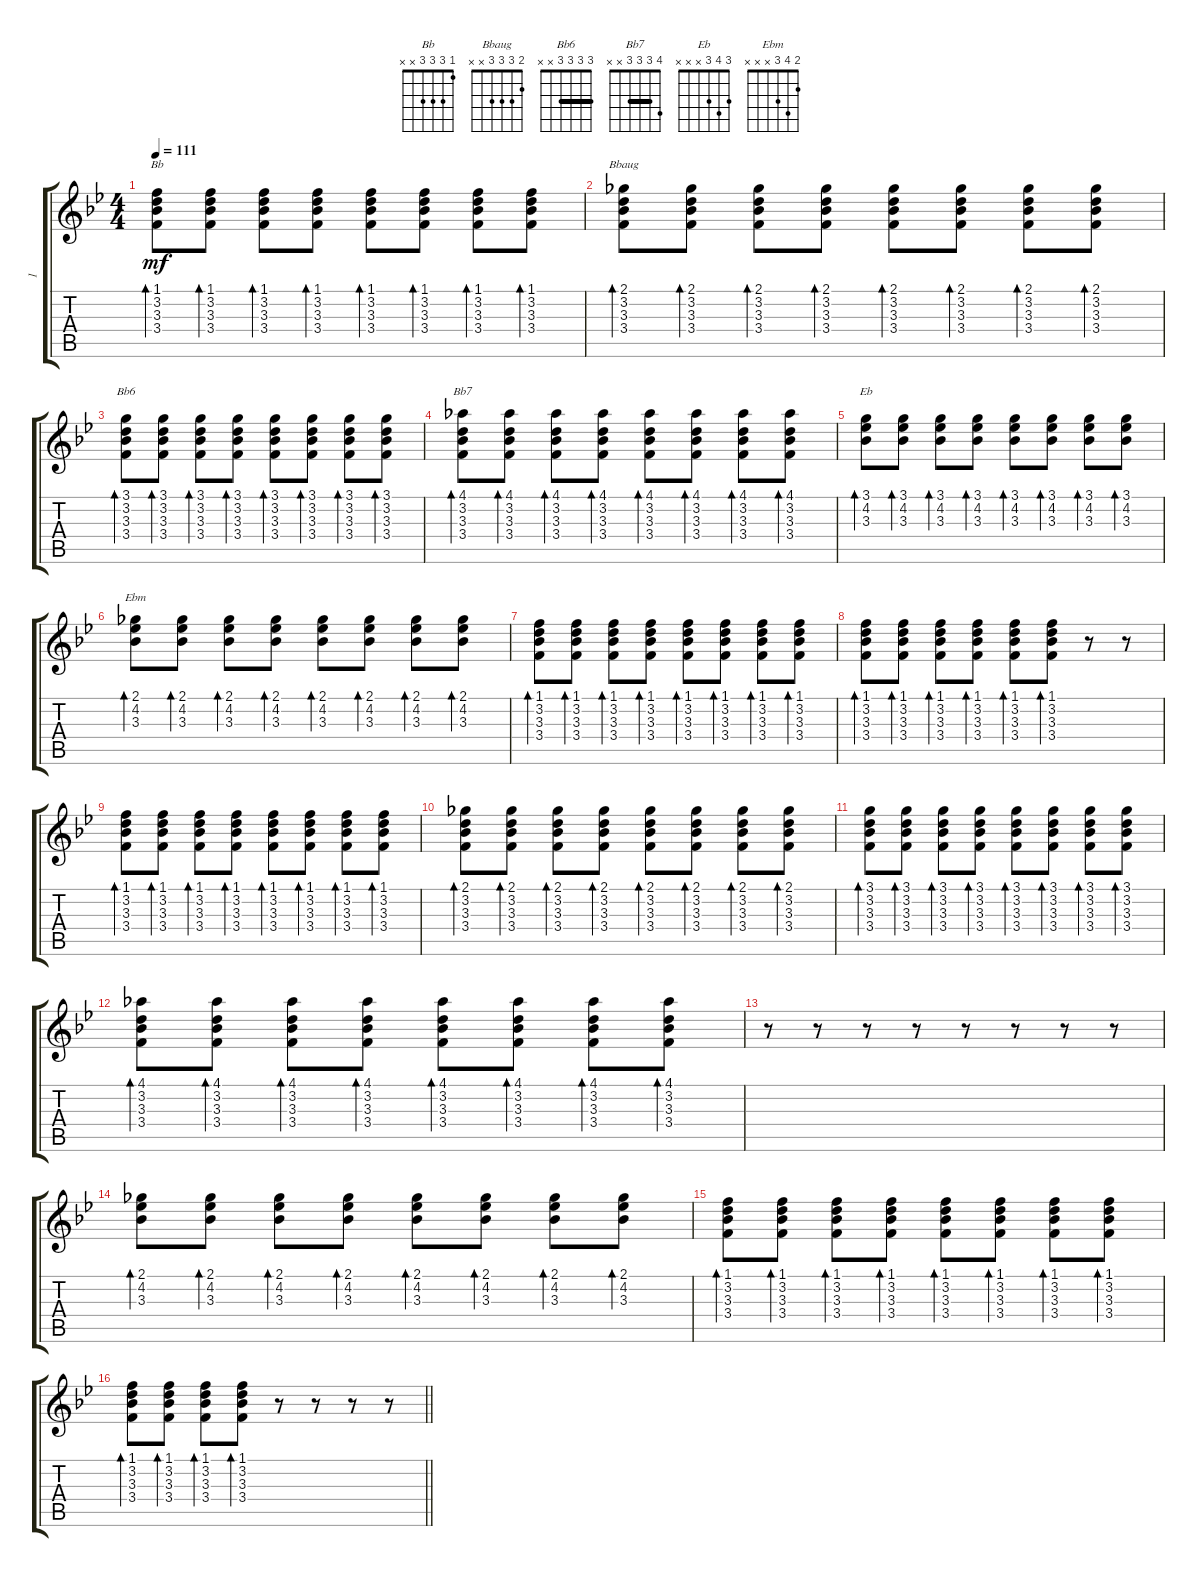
\track ("1" "1") {instrument acousticguitarsteel}
\staff {score tabs}
\tuning (E4 B3 G3 D3 A2 E2) {hide}
\chord ("Bb" 1 3 3 3 x x)
\chord ("Bbaug" 2 3 3 3 x x)
\chord ("Bb6" 3 3 3 3 x x) {barre 3}
\chord ("Bb7" 4 3 3 3 x x) {barre 3}
\chord ("Eb" 3 4 3 x x x)
\chord ("Ebm" 2 4 3 x x x)
\ts (4 4)
\tempo 111
\clef g2
\ks bb
(1.1 3.2 3.3 3.4).8{bd 30 ch "Bb" dy mf instrument acousticguitarsteel} (1.1 3.2 3.3 3.4).8{bd 30} (1.1 3.2 3.3 3.4).8{bd 30} (1.1 3.2 3.3 3.4).8{bd 30} (1.1 3.2 3.3 3.4).8{bd 30} (1.1 3.2 3.3 3.4).8{bd 30} (1.1 3.2 3.3 3.4).8{bd 30} (1.1 3.2 3.3 3.4).8{bd 30} |
(2.1 3.2 3.3 3.4).8{bd 30 ch "Bbaug"} (2.1 3.2 3.3 3.4).8{bd 30} (2.1 3.2 3.3 3.4).8{bd 30} (2.1 3.2 3.3 3.4).8{bd 30} (2.1 3.2 3.3 3.4).8{bd 30} (2.1 3.2 3.3 3.4).8{bd 30} (2.1 3.2 3.3 3.4).8{bd 30} (2.1 3.2 3.3 3.4).8{bd 30} |
(3.1 3.2 3.3 3.4).8{bd 30 ch "Bb6"} (3.1 3.2 3.3 3.4).8{bd 30} (3.1 3.2 3.3 3.4).8{bd 30} (3.1 3.2 3.3 3.4).8{bd 30} (3.1 3.2 3.3 3.4).8{bd 30} (3.1 3.2 3.3 3.4).8{bd 30} (3.1 3.2 3.3 3.4).8{bd 30} (3.1 3.2 3.3 3.4).8{bd 30} |
(4.1 3.2 3.3 3.4).8{bd 30 ch "Bb7"} (4.1 3.2 3.3 3.4).8{bd 30} (4.1 3.2 3.3 3.4).8{bd 30} (4.1 3.2 3.3 3.4).8{bd 30} (4.1 3.2 3.3 3.4).8{bd 30} (4.1 3.2 3.3 3.4).8{bd 30} (4.1 3.2 3.3 3.4).8{bd 30} (4.1 3.2 3.3 3.4).8{bd 30} |
(3.1 4.2 3.3).8{bd 30 ch "Eb"} (3.1 4.2 3.3).8{bd 30} (3.1 4.2 3.3).8{bd 30} (3.1 4.2 3.3).8{bd 30} (3.1 4.2 3.3).8{bd 30} (3.1 4.2 3.3).8{bd 30} (3.1 4.2 3.3).8{bd 30} (3.1 4.2 3.3).8{bd 30} |
(2.1 4.2 3.3).8{bd 30 ch "Ebm"} (2.1 4.2 3.3).8{bd 30} (2.1 4.2 3.3).8{bd 30} (2.1 4.2 3.3).8{bd 30} (2.1 4.2 3.3).8{bd 30} (2.1 4.2 3.3).8{bd 30} (2.1 4.2 3.3).8{bd 30} (2.1 4.2 3.3).8{bd 30} |
(1.1 3.2 3.3 3.4).8{bd 30} (1.1 3.2 3.3 3.4).8{bd 30} (1.1 3.2 3.3 3.4).8{bd 30} (1.1 3.2 3.3 3.4).8{bd 30} (1.1 3.2 3.3 3.4).8{bd 30} (1.1 3.2 3.3 3.4).8{bd 30} (1.1 3.2 3.3 3.4).8{bd 30} (1.1 3.2 3.3 3.4).8{bd 30} |
(1.1 3.2 3.3 3.4).8{bd 30} (1.1 3.2 3.3 3.4).8{bd 30} (1.1 3.2 3.3 3.4).8{bd 30} (1.1 3.2 3.3 3.4).8{bd 30} (1.1 3.2 3.3 3.4).8{bd 30} (1.1 3.2 3.3 3.4).8{bd 30} r.8 r.8 |
(1.1 3.2 3.3 3.4).8{bd 30} (1.1 3.2 3.3 3.4).8{bd 30} (1.1 3.2 3.3 3.4).8{bd 30} (1.1 3.2 3.3 3.4).8{bd 30} (1.1 3.2 3.3 3.4).8{bd 30} (1.1 3.2 3.3 3.4).8{bd 30} (1.1 3.2 3.3 3.4).8{bd 30} (1.1 3.2 3.3 3.4).8{bd 30} |
(2.1 3.2 3.3 3.4).8{bd 30} (2.1 3.2 3.3 3.4).8{bd 30} (2.1 3.2 3.3 3.4).8{bd 30} (2.1 3.2 3.3 3.4).8{bd 30} (2.1 3.2 3.3 3.4).8{bd 30} (2.1 3.2 3.3 3.4).8{bd 30} (2.1 3.2 3.3 3.4).8{bd 30} (2.1 3.2 3.3 3.4).8{bd 30} |
(3.1 3.2 3.3 3.4).8{bd 30} (3.1 3.2 3.3 3.4).8{bd 30} (3.1 3.2 3.3 3.4).8{bd 30} (3.1 3.2 3.3 3.4).8{bd 30} (3.1 3.2 3.3 3.4).8{bd 30} (3.1 3.2 3.3 3.4).8{bd 30} (3.1 3.2 3.3 3.4).8{bd 30} (3.1 3.2 3.3 3.4).8{bd 30} |
(4.1 3.2 3.3 3.4).8{bd 30} (4.1 3.2 3.3 3.4).8{bd 30} (4.1 3.2 3.3 3.4).8{bd 30} (4.1 3.2 3.3 3.4).8{bd 30} (4.1 3.2 3.3 3.4).8{bd 30} (4.1 3.2 3.3 3.4).8{bd 30} (4.1 3.2 3.3 3.4).8{bd 30} (4.1 3.2 3.3 3.4).8{bd 30} |
r.8 r.8 r.8 r.8 r.8 r.8 r.8 r.8 |
(2.1 4.2 3.3).8{bd 30} (2.1 4.2 3.3).8{bd 30} (2.1 4.2 3.3).8{bd 30} (2.1 4.2 3.3).8{bd 30} (2.1 4.2 3.3).8{bd 30} (2.1 4.2 3.3).8{bd 30} (2.1 4.2 3.3).8{bd 30} (2.1 4.2 3.3).8{bd 30} |
(1.1 3.2 3.3 3.4).8{bd 30} (1.1 3.2 3.3 3.4).8{bd 30} (1.1 3.2 3.3 3.4).8{bd 30} (1.1 3.2 3.3 3.4).8{bd 30} (1.1 3.2 3.3 3.4).8{bd 30} (1.1 3.2 3.3 3.4).8{bd 30} (1.1 3.2 3.3 3.4).8{bd 30} (1.1 3.2 3.3 3.4).8{bd 30} |
\barLineRight lightlight
(1.1 3.2 3.3 3.4).8{bd 30} (1.1 3.2 3.3 3.4).8{bd 30} (1.1 3.2 3.3 3.4).8{bd 30} (1.1 3.2 3.3 3.4).8{bd 30} r.8 r.8 r.8 r.8
